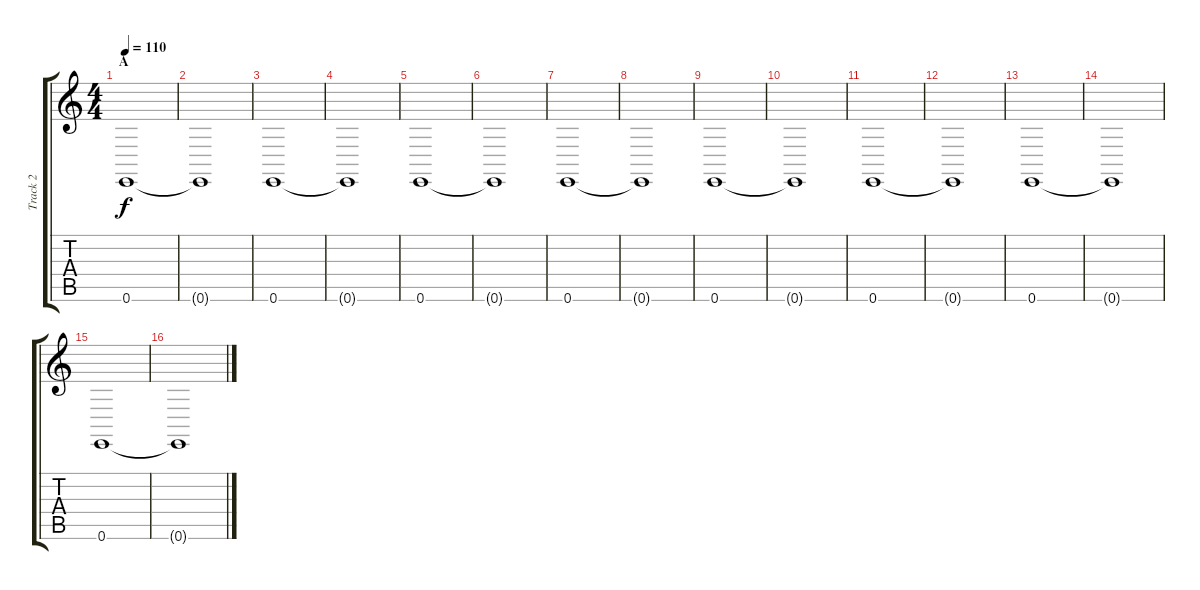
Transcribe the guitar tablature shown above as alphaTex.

\track ("Track 2" "Track 2") {instrument viola}
\staff {score tabs}
\tuning (E4 B3 G3 D3 A2 E2) {hide}
\ts (4 4)
\section ("" "A")
\tempo 110
\clef g2
\ks c
0.6.1{dy f volume 16 balance 5 instrument brightacousticpiano} |
0.6{t}.1 |
0.6.1{volume 16 balance 5 instrument brightacousticpiano} |
0.6{t}.1 |
0.6.1{volume 16 balance 5 instrument brightacousticpiano} |
0.6{t}.1 |
0.6.1{volume 16 balance 5 instrument brightacousticpiano} |
0.6{t}.1 |
0.6.1{volume 16 balance 5 instrument brightacousticpiano} |
0.6{t}.1 |
0.6.1{volume 16 balance 5 instrument brightacousticpiano} |
0.6{t}.1 |
0.6.1{volume 16 balance 5 instrument brightacousticpiano} |
0.6{t}.1 |
0.6.1{volume 16 balance 5 instrument brightacousticpiano} |
0.6{t}.1
